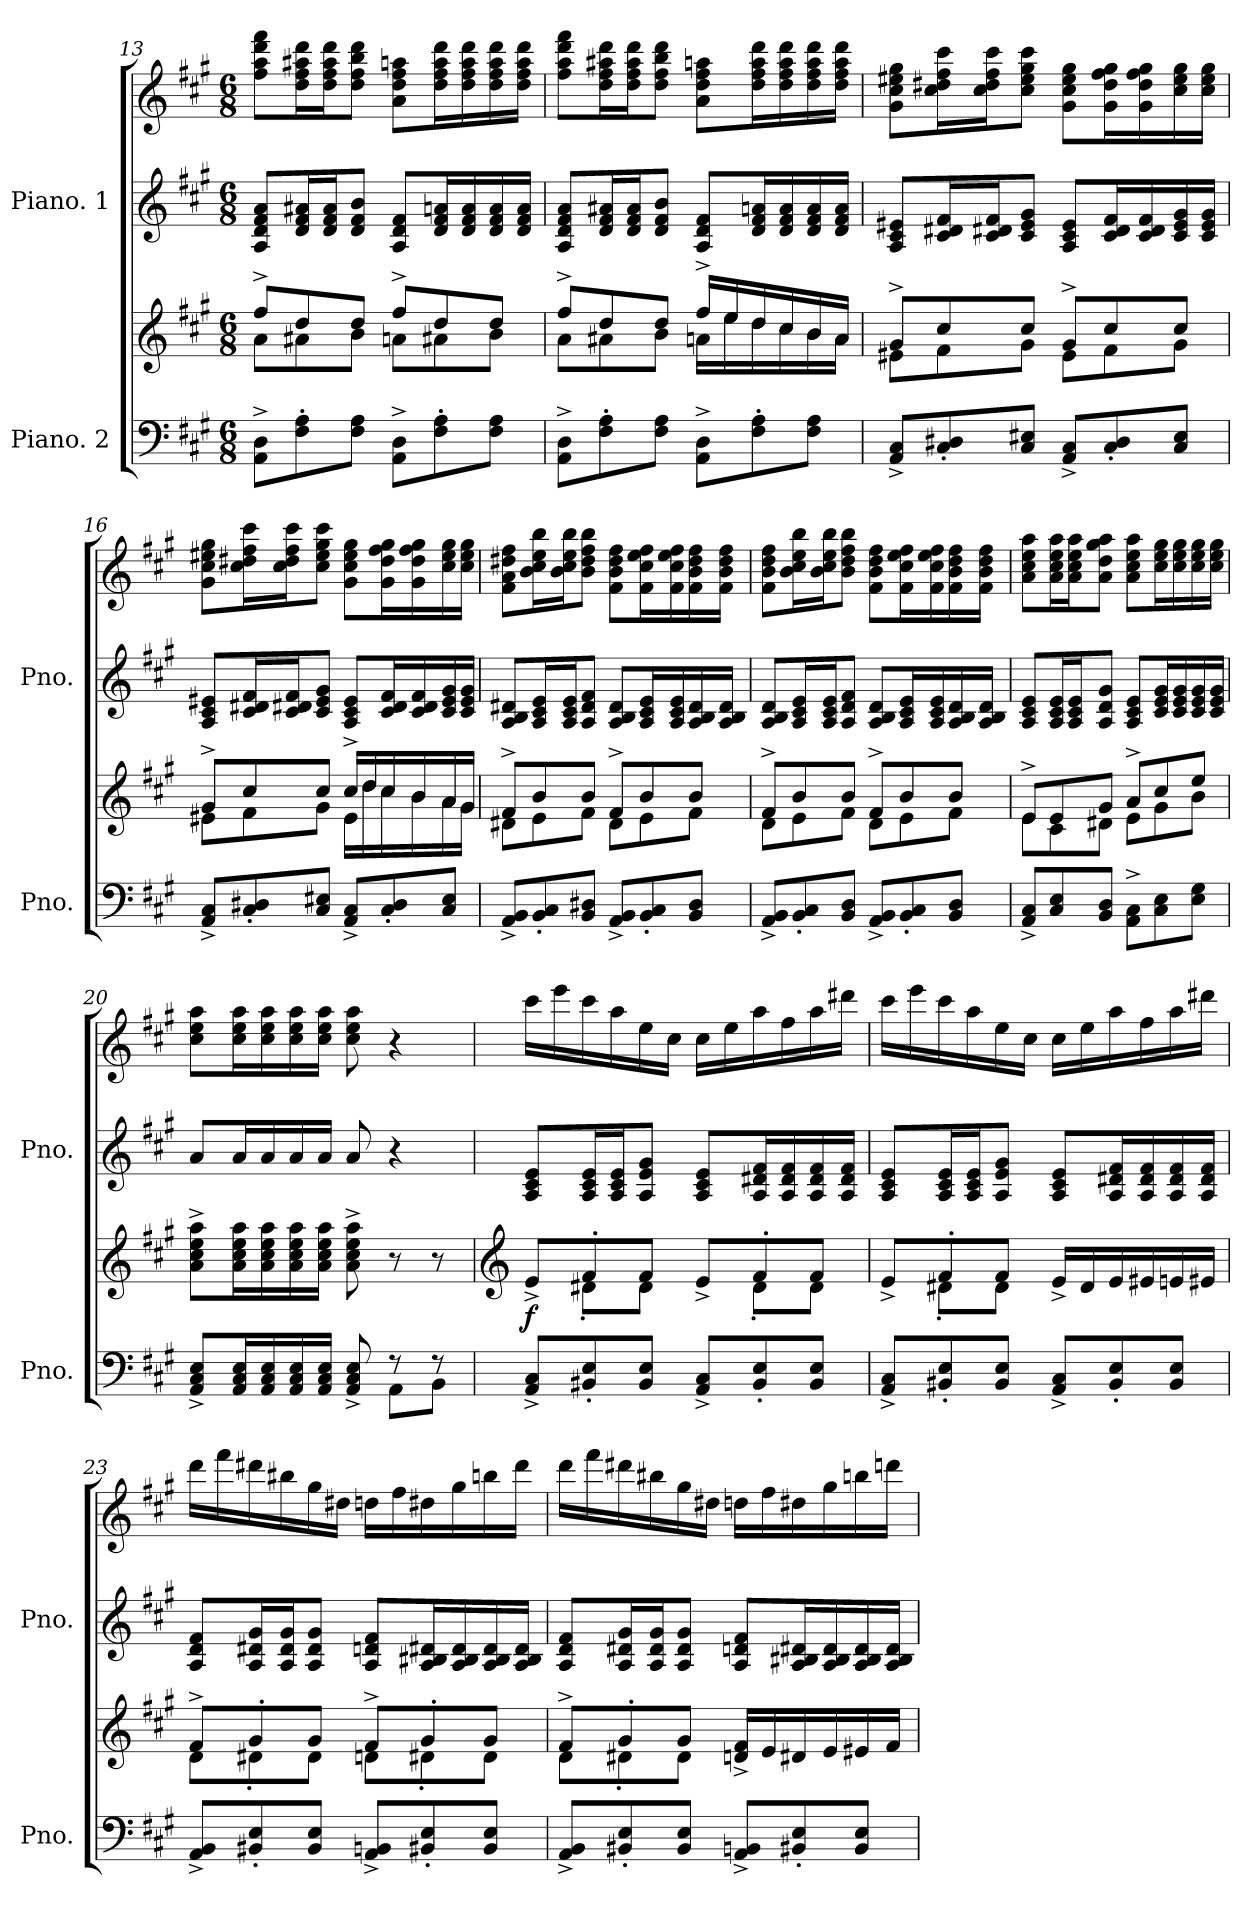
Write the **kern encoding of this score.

**kern	**kern	**dynam	**kern	**kern	**dynam
*part2	*part2	*part2	*part1	*part1	*part1
*staff4	*staff3	*staff3/4	*staff2	*staff1	*staff1/2
*I"Piano. 2	*	*	*I"Piano. 1	*	*
*I'Pno.	*	*	*I'Pno.	*	*
*clefF4	*clefG2	*	*clefG2	*clefG2	*
*k[f#c#g#]	*k[f#c#g#]	*	*k[f#c#g#]	*k[f#c#g#]	*
*M6/8	*M6/8	*	*M6/8	*M6/8	*
=13	=13	=13	=13	=13	=13
*	*^	*	*	*	*
8AA\^ 8D\^L	8ff#^/L	8a\L	.	8A/ 8d/ 8f#/ 8a/L	8ff#\ 8aa\ 8ddd\ 8fff#\L	.
8F#\' 8A\'	8dd/	8a#X\	.	16d/ 16f#/ 16a#X/L	16dd\ 16ff#\ 16aa#X\ 16ddd\L	.
.	.	.	.	16d/ 16f#/ 16a#/J	16dd\ 16ff#\ 16aa#\ 16ddd\J	.
8F#\ 8A\J	8dd/J	8b\J	.	8d/ 8f#/ 8b/J	8dd\ 8ff#\ 8bb\ 8ddd\J	.
8AA\^ 8D\^L	8ff#^/L	8an\L	.	8A/ 8d/ 8f#/L	8a\ 8dd\ 8ff#\ 8aan\L	.
8F#\' 8A\'	8dd/	8a#X\	.	16d/ 16f#/ 16an/L	16dd\ 16ff#\ 16aa\ 16ddd\L	.
.	.	.	.	16d/ 16f#/ 16a/	16dd\ 16ff#\ 16aa\ 16ddd\	.
8F#\ 8A\J	8dd/J	8b\J	.	16d/ 16f#/ 16a/	16dd\ 16ff#\ 16aa\ 16ddd\	.
.	.	.	.	16d/ 16f#/ 16a/JJ	16dd\ 16ff#\ 16aa\ 16ddd\JJ	.
!!LO:PB:g=z
=14	=14	=14	=14	=14	=14	=14
8AA\^ 8D\^L	8ff#^/L	8a\L	.	8A/ 8d/ 8f#/ 8a/L	8ff#\ 8aa\ 8ddd\ 8fff#\L	.
8F#\' 8A\'	8dd/	8a#X\	.	16d/ 16f#/ 16a#X/L	16dd\ 16ff#\ 16aa#X\ 16ddd\L	.
.	.	.	.	16d/ 16f#/ 16a#/J	16dd\ 16ff#\ 16aa#\ 16ddd\J	.
8F#\ 8A\J	8dd/J	8b\J	.	8d/ 8f#/ 8b/J	8dd\ 8ff#\ 8bb\ 8ddd\J	.
8AA\^ 8D\^L	16ff#^/LL	16an\LL	.	8A/ 8d/ 8f#/L	8a\ 8dd\ 8ff#\ 8aan\L	.
.	16ee/	16ee\	.	.	.	.
8F#\' 8A\'	16dd/	16dd\	.	16d/ 16f#/ 16an/L	16dd\ 16ff#\ 16aa\ 16ddd\L	.
.	16cc#/	16cc#\	.	16d/ 16f#/ 16a/	16dd\ 16ff#\ 16aa\ 16ddd\	.
8F#\ 8A\J	16b/	16b\	.	16d/ 16f#/ 16a/	16dd\ 16ff#\ 16aa\ 16ddd\	.
.	16a/JJ	16a\JJ	.	16d/ 16f#/ 16a/JJ	16dd\ 16ff#\ 16aa\ 16ddd\JJ	.
=15	=15	=15	=15	=15	=15	=15
8AA/^ 8C#/^L	8g#^/L	8e#X\L	.	8A/ 8c#/ 8e#X/L	8g#\ 8cc#\ 8ee#X\ 8gg#\L	.
8C#/' 8D#X/'	8cc#/	8f#\	.	16c#/ 16d#X/ 16f#/L	16cc#\ 16dd#X\ 16ff#\ 16ccc#\L	.
.	.	.	.	16c#/ 16d#X/ 16f#/J	16cc#\ 16dd#\ 16ff#\ 16ccc#\J	.
8C#/ 8E#X/J	8cc#/J	8g#\J	.	8c#/ 8e#/ 8g#/J	8cc#\ 8ee#\ 8gg#\ 8ccc#\J	.
8AA/^ 8C#/^L	8g#^/L	8e#\L	.	8A/ 8c#/ 8e#/L	8g#\ 8cc#\ 8ee#\ 8gg#\L	.
8C#/' 8D#/'	8cc#/	8f#\	.	16c#/ 16d#/ 16f#/L	16g#\ 16dd#\ 16ff#\ 16gg#\L	.
.	.	.	.	16c#/ 16d#/ 16f#/	16g#\ 16dd#\ 16ff#\ 16gg#\	.
8C#/ 8E#/J	8cc#/J	8g#\J	.	16c#/ 16e#/ 16g#/	16cc#\ 16ee#\ 16gg#\	.
.	.	.	.	16c#/ 16e#/ 16g#/JJ	16cc#\ 16ee#\ 16gg#\JJ	.
!!LO:LB:g=z
=16	=16	=16	=16	=16	=16	=16
8AA/^ 8C#/^L	8g#^/L	8e#X\L	.	8A/ 8c#/ 8e#X/L	8g#\ 8cc#\ 8ee#X\ 8gg#\L	.
8C#/' 8D#X/'	8cc#/	8f#\	.	16c#/ 16d#X/ 16f#/L	16cc#\ 16dd#X\ 16ff#\ 16ccc#\L	.
.	.	.	.	16c#/ 16d#X/ 16f#/J	16cc#\ 16dd#\ 16ff#\ 16ccc#\J	.
8C#/ 8E#X/J	8cc#/J	8g#\J	.	8c#/ 8e#/ 8g#/J	8cc#\ 8ee#\ 8gg#\ 8ccc#\J	.
8AA/^ 8C#/^L	16cc#^/LL	16e#\LL	.	8A/ 8c#/ 8e#/L	8g#\ 8cc#\ 8ee#\ 8gg#\L	.
.	16dd/	16dd\	.	.	.	.
8C#/' 8D#/'	16cc#/	16cc#\	.	16c#/ 16d#/ 16f#/L	16g#\ 16dd#\ 16ff#\ 16gg#\L	.
.	16b/	16b\	.	16c#/ 16d#/ 16f#/	16g#\ 16dd#\ 16ff#\ 16gg#\	.
8C#/ 8E#/J	16a/	16a\	.	16c#/ 16e#/ 16g#/	16cc#\ 16ee#\ 16gg#\	.
.	16g#/JJ	16g#\JJ	.	16c#/ 16e#/ 16g#/JJ	16cc#\ 16ee#\ 16gg#\JJ	.
=17	=17	=17	=17	=17	=17	=17
8AA/^ 8BB/^L	8f#^/L	8d#X\L	.	8A/ 8B/ 8d#X/L	8f#\ 8a\ 8dd#X\ 8ff#\L	.
8BB/' 8C#/'	8b/	8e\	.	16A/ 16c#/ 16e/L	16b\ 16cc#\ 16ee\ 16bb\L	.
.	.	.	.	16A/ 16c#/ 16e/J	16b\ 16cc#\ 16ee\ 16bb\J	.
8BB/ 8D#X/J	8b/J	8f#\J	.	8A/ 8d#/ 8f#/J	8b\ 8dd#\ 8ff#\ 8bb\J	.
8AA/^ 8BB/^L	8f#^/L	8d#\L	.	8A/ 8B/ 8d#/L	8f#\ 8b\ 8dd#\ 8ff#\L	.
8BB/' 8C#/'	8b/	8e\	.	16A/ 16c#/ 16e/L	16f#\ 16cc#\ 16ee\ 16ff#\L	.
.	.	.	.	16A/ 16c#/ 16e/	16f#\ 16cc#\ 16ee\ 16ff#\	.
8BB/ 8D#/J	8b/J	8f#\J	.	16A/ 16B/ 16d#/	16f#\ 16b\ 16dd#\ 16ff#\	.
.	.	.	.	16A/ 16B/ 16d#/JJ	16f#\ 16b\ 16dd#\ 16ff#\JJ	.
!!LO:LB:g=z
=18	=18	=18	=18	=18	=18	=18
8AA/^ 8BB/^L	8f#^/L	8d\L	.	8A/ 8B/ 8d/L	8f#\ 8b\ 8dd\ 8ff#\L	.
8BB/' 8C#/'	8b/	8e\	.	16A/ 16c#/ 16e/L	16b\ 16cc#\ 16ee\ 16bb\L	.
.	.	.	.	16A/ 16c#/ 16e/J	16b\ 16cc#\ 16ee\ 16bb\J	.
8BB/ 8D/J	8b/J	8f#\J	.	8A/ 8d/ 8f#/J	8b\ 8dd\ 8ff#\ 8bb\J	.
8AA/^ 8BB/^L	8f#^/L	8d\L	.	8A/ 8B/ 8d/L	8f#\ 8b\ 8dd\ 8ff#\L	.
8BB/' 8C#/'	8b/	8e\	.	16A/ 16c#/ 16e/L	16f#\ 16cc#\ 16ee\ 16ff#\L	.
.	.	.	.	16A/ 16c#/ 16e/	16f#\ 16cc#\ 16ee\ 16ff#\	.
8BB/ 8D/J	8b/J	8f#\J	.	16A/ 16B/ 16d/	16f#\ 16b\ 16dd\ 16ff#\	.
.	.	.	.	16A/ 16B/ 16d/JJ	16f#\ 16b\ 16dd\ 16ff#\JJ	.
=19	=19	=19	=19	=19	=19	=19
8AA/^ 8C#/^L	8e^/L	8e\L	.	8A/ 8c#/ 8e/L	8a\ 8cc#\ 8ee\ 8aa\L	.
8C#/ 8E/	8e/	8c#\	.	16A/ 16c#/ 16e/L	16a\ 16cc#\ 16ee\ 16aa\L	.
.	.	.	.	16A/ 16c#/ 16e/J	16a\ 16cc#\ 16ee\ 16aa\J	.
8BB/ 8D/J	8g#/J	8d#X\J	.	8A/ 8d/ 8g#/J	8a\ 8dd\ 8gg#\ 8aa\J	.
8AA\^ 8C#\^L	8a^/L	8e\L	.	8A/ 8c#/ 8e/L	8a\ 8cc#\ 8ee\ 8aa\L	.
8C#\ 8E\	8cc#/	8g#\	.	16c#/ 16e/ 16g#/L	16cc#\ 16ee\ 16gg#\L	.
.	.	.	.	16c#/ 16e/ 16g#/	16cc#\ 16ee\ 16gg#\	.
8E\ 8G#\J	8ee/J	8b\J	.	16c#/ 16e/ 16g#/	16cc#\ 16ee\ 16gg#\	.
.	.	.	.	16c#/ 16e/ 16g#/JJ	16cc#\ 16ee\ 16gg#\JJ	.
*	*v	*v	*	*	*	*
=20	=20	=20	=20	=20	=20
*^	*	*	*	*	*
8AA/^ 8C#/^ 8E/^L	2ryy	8a\^ 8cc#\^ 8ee\^ 8aa\^L	.	8a/L	8cc#\ 8ee\ 8aa\L	.
16AA/ 16C#/ 16E/L	.	16a\ 16cc#\ 16ee\ 16aa\L	.	16a/L	16cc#\ 16ee\ 16aa\L	.
16AA/ 16C#/ 16E/	.	16a\ 16cc#\ 16ee\ 16aa\	.	16a/	16cc#\ 16ee\ 16aa\	.
16AA/ 16C#/ 16E/	.	16a\ 16cc#\ 16ee\ 16aa\	.	16a/	16cc#\ 16ee\ 16aa\	.
16AA/ 16C#/ 16E/JJ	.	16a\ 16cc#\ 16ee\ 16aa\JJ	.	16a/JJ	16cc#\ 16ee\ 16aa\JJ	.
8AA/^ 8C#/^ 8E/^	.	8a\^ 8cc#\^ 8ee\^ 8aa\^	.	8a/	8cc#\ 8ee\ 8aa\	.
8r	8AA\L	8r	.	4r	4r	.
8r	8BB\J	8r	.	.	.	.
*v	*v	*	*	*	*	*
!!LO:PB:g=z
=21	=21	=21	=21	=21	=21
*	*clefG2	*	*	*	*
*^	*^	*	*	*	*
!	!	!	!	!LO:DY:b	!	!	!LO:DY:a=2
!	!	!	!	!	!	!	!LO:DY:n=1:a
*v	*v	*	*	*	*	*	*
8AA/^ 8C#/^L	8e^/L	8ryy	f	8A/ 8c#/ 8e/L	16ccc#\LL	mf f
.	.	.	.	.	16eee\	.
8BB#X/' 8E/'	8f#'/	8d#X'\L	.	16A/ 16c#/ 16e/L	16ccc#\	.
.	.	.	.	16A/ 16c#/ 16e/J	16aa\	.
8BB#/ 8E/J	8f#/J	8d#\J	.	8A/ 8e/ 8g#/J	16ee\	.
.	.	.	.	.	16cc#\JJ	.
8AA/^ 8C#/^L	8e^/L	8ryy	.	8A/ 8c#/ 8e/L	16cc#\LL	.
.	.	.	.	.	16ee\	.
8BB#/' 8E/'	8f#'/	8d#'\L	.	16A/ 16d#X/ 16f#/L	16aa\	.
.	.	.	.	16A/ 16d#/ 16f#/	16ff#\	.
8BB#/ 8E/J	8f#/J	8d#\J	.	16A/ 16d#/ 16f#/	16aa\	.
.	.	.	.	16A/ 16d#/ 16f#/JJ	16ddd#X\JJ	.
=22	=22	=22	=22	=22	=22	=22
8AA/^ 8C#/^L	8e^/L	8ryy	.	8A/ 8c#/ 8e/L	16ccc#\LL	.
.	.	.	.	.	16eee\	.
8BB#X/' 8E/'	8f#'/	8d#X'\L	.	16A/ 16c#/ 16e/L	16ccc#\	.
.	.	.	.	16A/ 16c#/ 16e/J	16aa\	.
8BB#/ 8E/J	8f#/J	8d#\J	.	8A/ 8e/ 8g#/J	16ee\	.
.	.	.	.	.	16cc#\JJ	.
8AA/^ 8C#/^L	16e^/LL	4.ryy	.	8A/ 8c#/ 8e/L	16cc#\LL	.
.	16d#/	.	.	.	16ee\	.
8BB#/' 8E/'	16e/	.	.	16A/ 16d#X/ 16f#/L	16aa\	.
.	16e#X/	.	.	16A/ 16d#/ 16f#/	16ff#\	.
8BB#/ 8E/J	16en/	.	.	16A/ 16d#/ 16f#/	16aa\	.
.	16e#X/JJ	.	.	16A/ 16d#/ 16f#/JJ	16ddd#X\JJ	.
!!LO:LB:g=z
=23	=23	=23	=23	=23	=23	=23
8AA/^ 8BB/^L	8f#^/L	8d\L	.	8A/ 8d/ 8f#/L	16ddd\LL	.
.	.	.	.	.	16fff#\	.
8BB#X/' 8E/'	8g#'/	8d#X'\	.	16A/ 16d#X/ 16g#/L	16ddd#X\	.
.	.	.	.	16A/ 16d#/ 16g#/J	16bb#X\	.
8BB#/ 8E/J	8g#/J	8d#\J	.	8A/ 8d#/ 8g#/J	16gg#\	.
.	.	.	.	.	16dd#X\JJ	.
8AA/^ 8BBn/^L	8f#^/L	8dn\L	.	8A/ 8dn/ 8f#/L	16ddn\LL	.
.	.	.	.	.	16ff#\	.
8BB#X/' 8E/'	8g#'/	8d#X'\	.	16A/ 16B#X/ 16d#X/L	16dd#X\	.
.	.	.	.	16A/ 16B#/ 16d#/	16gg#\	.
8BB#/ 8E/J	8g#/J	8d#\J	.	16A/ 16B#/ 16d#/	16bbn\	.
.	.	.	.	16A/ 16B#/ 16d#/JJ	16ddd#\JJ	.
=24	=24	=24	=24	=24	=24	=24
8AA/^ 8BB/^L	8f#^/L	8d\L	.	8A/ 8d/ 8f#/L	16ddd\LL	.
.	.	.	.	.	16fff#\	.
8BB#X/' 8E/'	8g#'/	8d#X'\	.	16A/ 16d#X/ 16g#/L	16ddd#X\	.
.	.	.	.	16A/ 16d#/ 16g#/J	16bb#X\	.
8BB#/ 8E/J	8g#/J	8d#\J	.	8A/ 8d#/ 8g#/J	16gg#\	.
.	.	.	.	.	16dd#X\JJ	.
8AA/^ 8BBn/^L	16dn/^ 16f#/^LL	4.ryy	.	8A/ 8dn/ 8f#/L	16ddn\LL	.
.	16e/	.	.	.	16ff#\	.
8BB#X/' 8E/'	16d#X/	.	.	16A/ 16B#X/ 16d#X/L	16dd#X\	.
.	16e/	.	.	16A/ 16B#/ 16d#/	16gg#\	.
8BB#/ 8E/J	16e#X/	.	.	16A/ 16B#/ 16d#/	16bbn\	.
.	16f#/JJ	.	.	16A/ 16B#/ 16d#/JJ	16dddn\JJ	.
*	*v	*v	*	*	*	*
=	=	=	=	=	=
*-	*-	*-	*-	*-	*-
